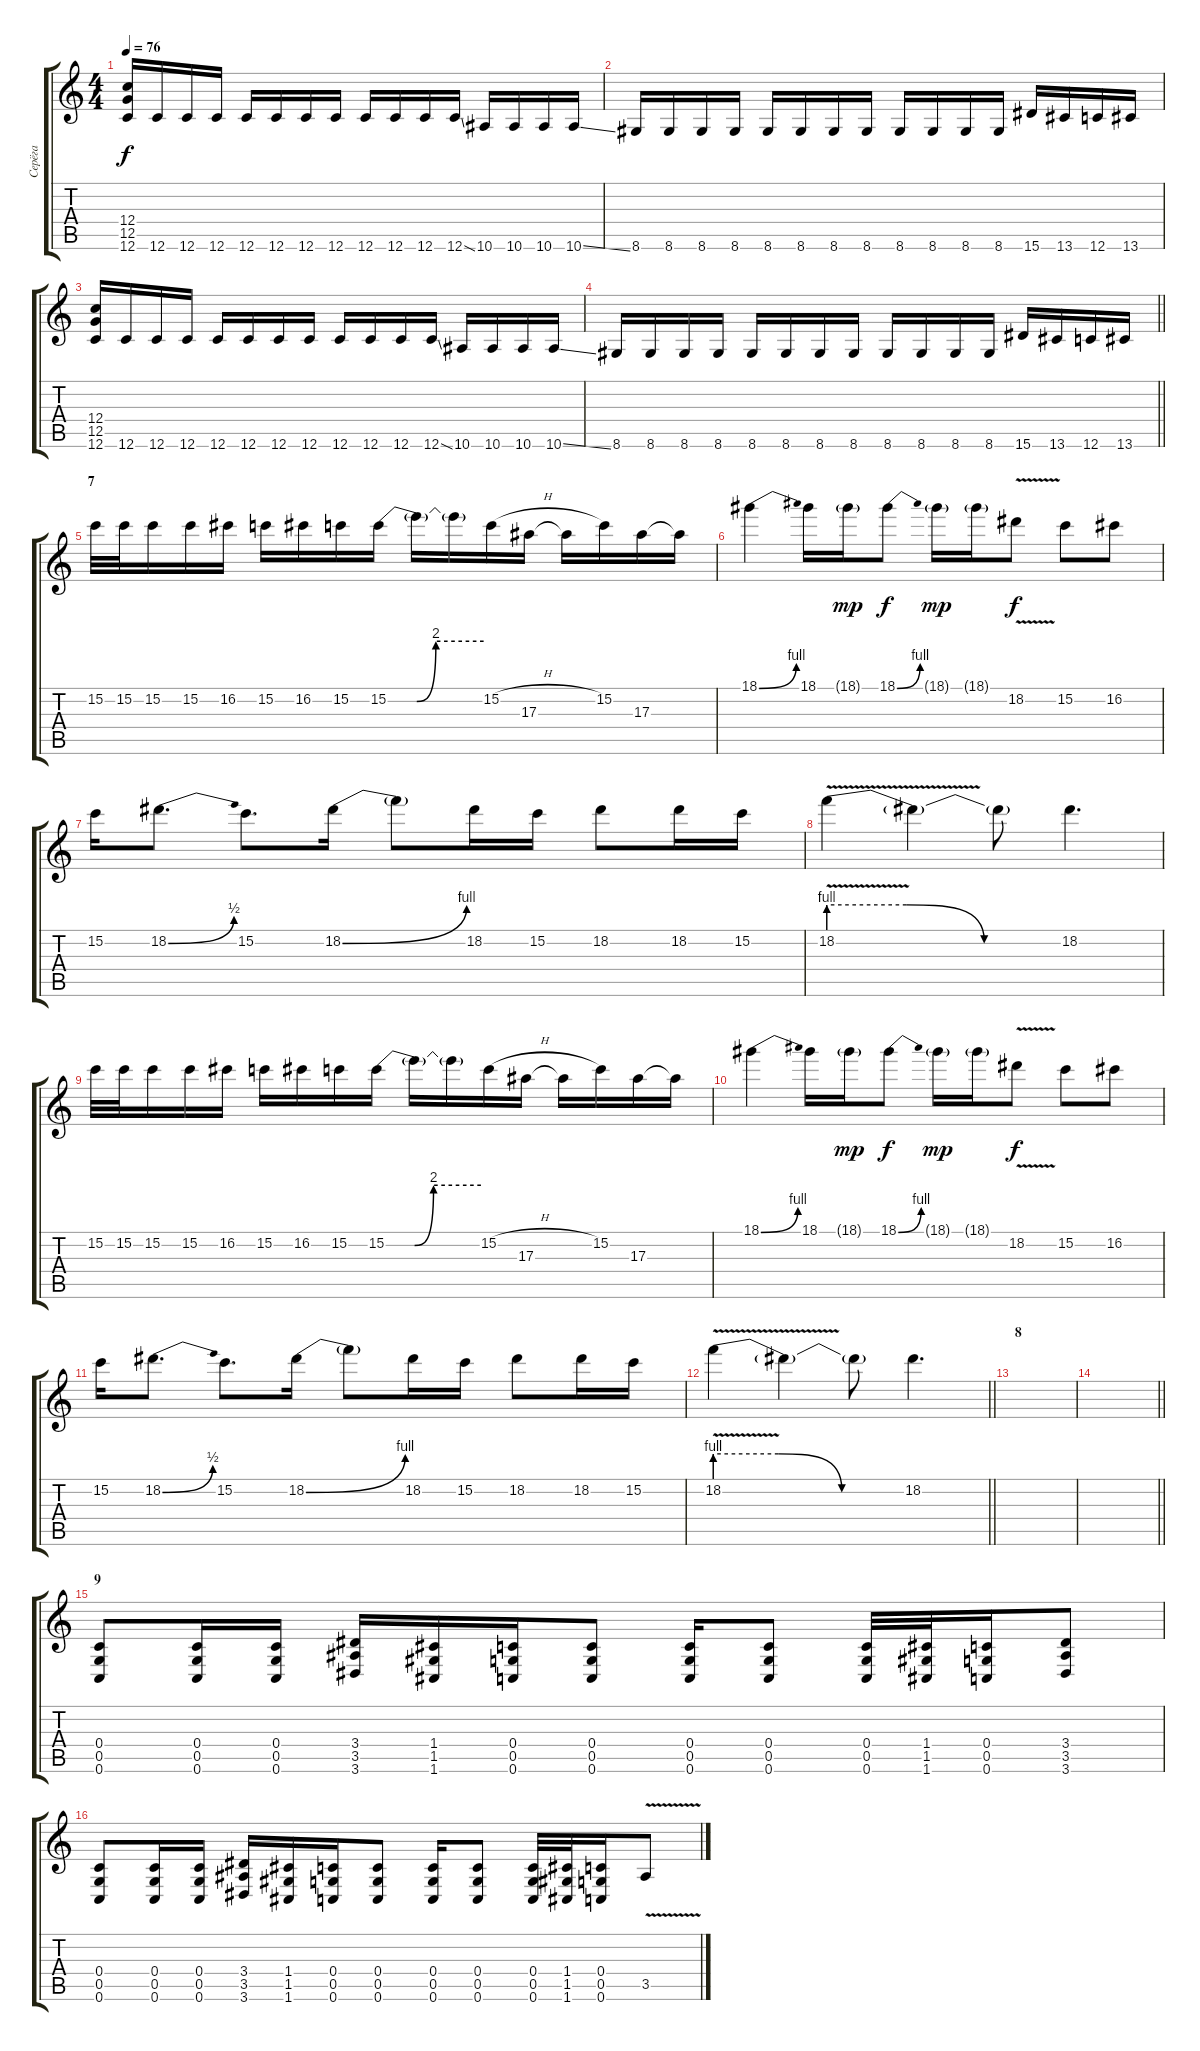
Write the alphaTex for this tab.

\track ("Серёга" "Серёга") {instrument distortionguitar}
\staff {score tabs}
\tuning (D4 A3 F3 C3 G2 C2) {hide}
\ts (4 4)
\tempo 76
\clef g2
\ks c
(12.4 12.5 12.6).16{dy f instrument distortionguitar} 12.6.16 12.6.16 12.6.16 12.6.16 12.6.16 12.6.16 12.6.16 12.6.16 12.6.16 12.6.16 12.6{ss}.16 10.6.16 10.6.16 10.6.16 10.6{ss}.16 |
8.6.16 8.6.16 8.6.16 8.6.16 8.6.16 8.6.16 8.6.16 8.6.16 8.6.16 8.6.16 8.6.16 8.6.16 15.6.16 13.6.16 12.6.16 13.6.16 |
(12.4 12.5 12.6).16{instrument distortionguitar} 12.6.16 12.6.16 12.6.16 12.6.16 12.6.16 12.6.16 12.6.16 12.6.16 12.6.16 12.6.16 12.6{ss}.16 10.6.16 10.6.16 10.6.16 10.6{ss}.16 |
\barLineRight lightlight
8.6.16 8.6.16 8.6.16 8.6.16 8.6.16 8.6.16 8.6.16 8.6.16 8.6.16 8.6.16 8.6.16 8.6.16 15.6.16 13.6.16 12.6.16 13.6.16 |
\section ("" "7")
15.2.32 15.2.32 15.2.16 15.2.16 16.2.16 15.2.16 16.2.16 15.2.16 15.2{be (custom 0 0 18 0 30 8 60 8)}.16 15.2{t}.16 15.2{t}.16 15.2{h}.16 17.3.16 17.3{t}.16 15.2.16 17.3.16 17.3{t}.16 |
18.1{be (bend 0 0 60 4)}.4 18.1.16 18.1{g}.16{dy mp} 18.1{be (bend 0 0 60 4)}.8{dy f} 18.1{g}.16{dy mp} 18.1{g}.16 18.2{v}.8{dy f} 15.2.8 16.2.8 |
15.2.16 18.2{be (bend 0 0 60 2)}.8{d} 15.2.8{d} 18.2{be (bend 0 0 60 4)}.16 18.2{t}.8 18.2.16 15.2.16 18.2.8 18.2.16 15.2.16 |
18.2{be (custom 0 4 20 4 40 0 60 0) v}.4 18.2{t}.4 18.2{t}.8 18.2.4{d} |
15.2.32 15.2.32 15.2.16 15.2.16 16.2.16 15.2.16 16.2.16 15.2.16 15.2{be (custom 0 0 18 0 30 8 60 8)}.16 15.2{t}.16 15.2{t}.16 15.2{h}.16 17.3.16 17.3{t}.16 15.2.16 17.3.16 17.3{t}.16 |
18.1{be (bend 0 0 60 4)}.4 18.1.16 18.1{g}.16{dy mp} 18.1{be (bend 0 0 60 4)}.8{dy f} 18.1{g}.16{dy mp} 18.1{g}.16 18.2{v}.8{dy f} 15.2.8 16.2.8 |
15.2.16 18.2{be (bend 0 0 60 2)}.8{d} 15.2.8{d} 18.2{be (bend 0 0 60 4)}.16 18.2{t}.8 18.2.16 15.2.16 18.2.8 18.2.16 15.2.16 |
\barLineRight lightlight
18.2{be (custom 0 4 20 4 40 0 60 0) v}.4 18.2{t}.4 18.2{t}.8 18.2.4{d} |
\section ("" "8")
|
\barLineRight lightlight
|
\section ("" "9")
(0.4 0.5 0.6).8 (0.4 0.5 0.6).16 (0.4 0.5 0.6).16 (3.4 3.5 3.6).16 (1.4 1.5 1.6).16 (0.4 0.5 0.6).16 (0.4 0.5 0.6).8 (0.4 0.5 0.6).16 (0.4 0.5 0.6).8 (0.4 0.5 0.6).32 (1.4 1.5 1.6).32 (0.4 0.5 0.6).16 (3.4 3.5 3.6).8 |
(0.4 0.5 0.6).8 (0.4 0.5 0.6).16 (0.4 0.5 0.6).16 (3.4 3.5 3.6).16 (1.4 1.5 1.6).16 (0.4 0.5 0.6).16 (0.4 0.5 0.6).8 (0.4 0.5 0.6).16 (0.4 0.5 0.6).8 (0.4 0.5 0.6).32 (1.4 1.5 1.6).32 (0.4 0.5 0.6).16 3.5{v}.8
